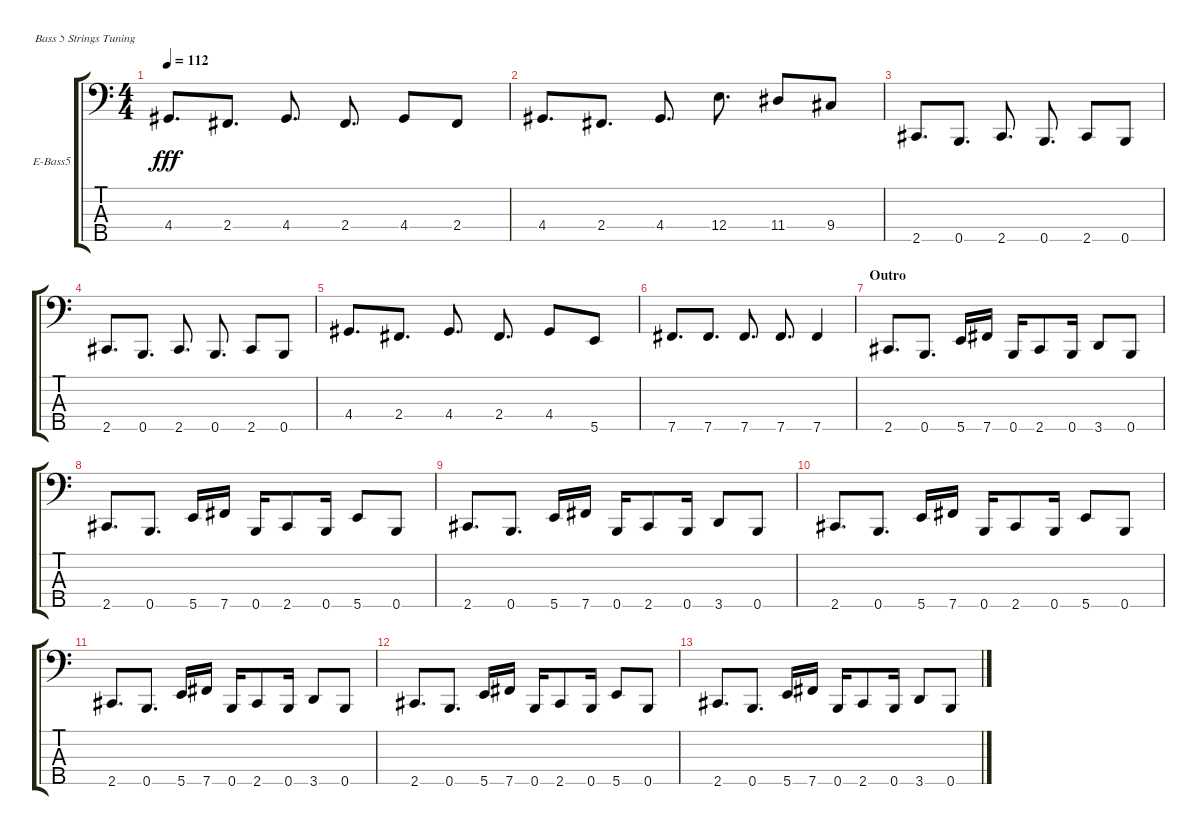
\defaultSystemsLayout 4
\bracketExtendMode groupsimilarinstruments
\firstSystemTrackNameOrientation horizontal
\otherSystemsTrackNameOrientation horizontal
\track ("Вит" "E-Bass5") {instrument electricbassfinger}
\staff {score tabs}
\tuning (G2 D2 A1 E1 B0)
\ts (4 4)
\tempo 112
\clef f4
\scale
0.333333
\ks c
4.4.8{d dy fff} 2.4.8{d} 4.4.8{d} 2.4.8{d} 4.4.8 2.4.8 |
\scale
0.333333 4.4.8{d} 2.4.8{d} 4.4.8{d} 12.4.8{d} 11.4.8 9.4.8 |
\scale
0.333333 2.5.8{d} 0.5.8{d} 2.5.8{d} 0.5.8{d} 2.5.8 0.5.8 |
\scale
0.333333 2.5.8{d} 0.5.8{d} 2.5.8{d} 0.5.8{d} 2.5.8 0.5.8 |
\scale
0.333333 4.4.8{d} 2.4.8{d} 4.4.8{d} 2.4.8{d} 4.4.8 5.5.8 |
\scale
0.333333 7.5.8{d} 7.5.8{d} 7.5.8{d} 7.5.8{d} 7.5.4 |
\section ("" "Outro")
\scale
0.333333 2.5.8{d} 0.5.8{d} 5.5.16 7.5.16 0.5.16 2.5.8 0.5.16 3.5.8 0.5.8 |
\scale
0.333333 2.5.8{d} 0.5.8{d} 5.5.16 7.5.16 0.5.16 2.5.8 0.5.16 5.5.8 0.5.8 |
\scale
0.333333 2.5.8{d} 0.5.8{d} 5.5.16 7.5.16 0.5.16 2.5.8 0.5.16 3.5.8 0.5.8 |
\scale
0.333333 2.5.8{d} 0.5.8{d} 5.5.16 7.5.16 0.5.16 2.5.8 0.5.16 5.5.8 0.5.8 |
\scale
0.333333 2.5.8{d} 0.5.8{d} 5.5.16 7.5.16 0.5.16 2.5.8 0.5.16 3.5.8 0.5.8 |
\scale
0.333333 2.5.8{d} 0.5.8{d} 5.5.16 7.5.16 0.5.16 2.5.8 0.5.16 5.5.8 0.5.8 |
\scale
0.333333 2.5.8{d} 0.5.8{d} 5.5.16 7.5.16 0.5.16 2.5.8 0.5.16 3.5.8 0.5.8
